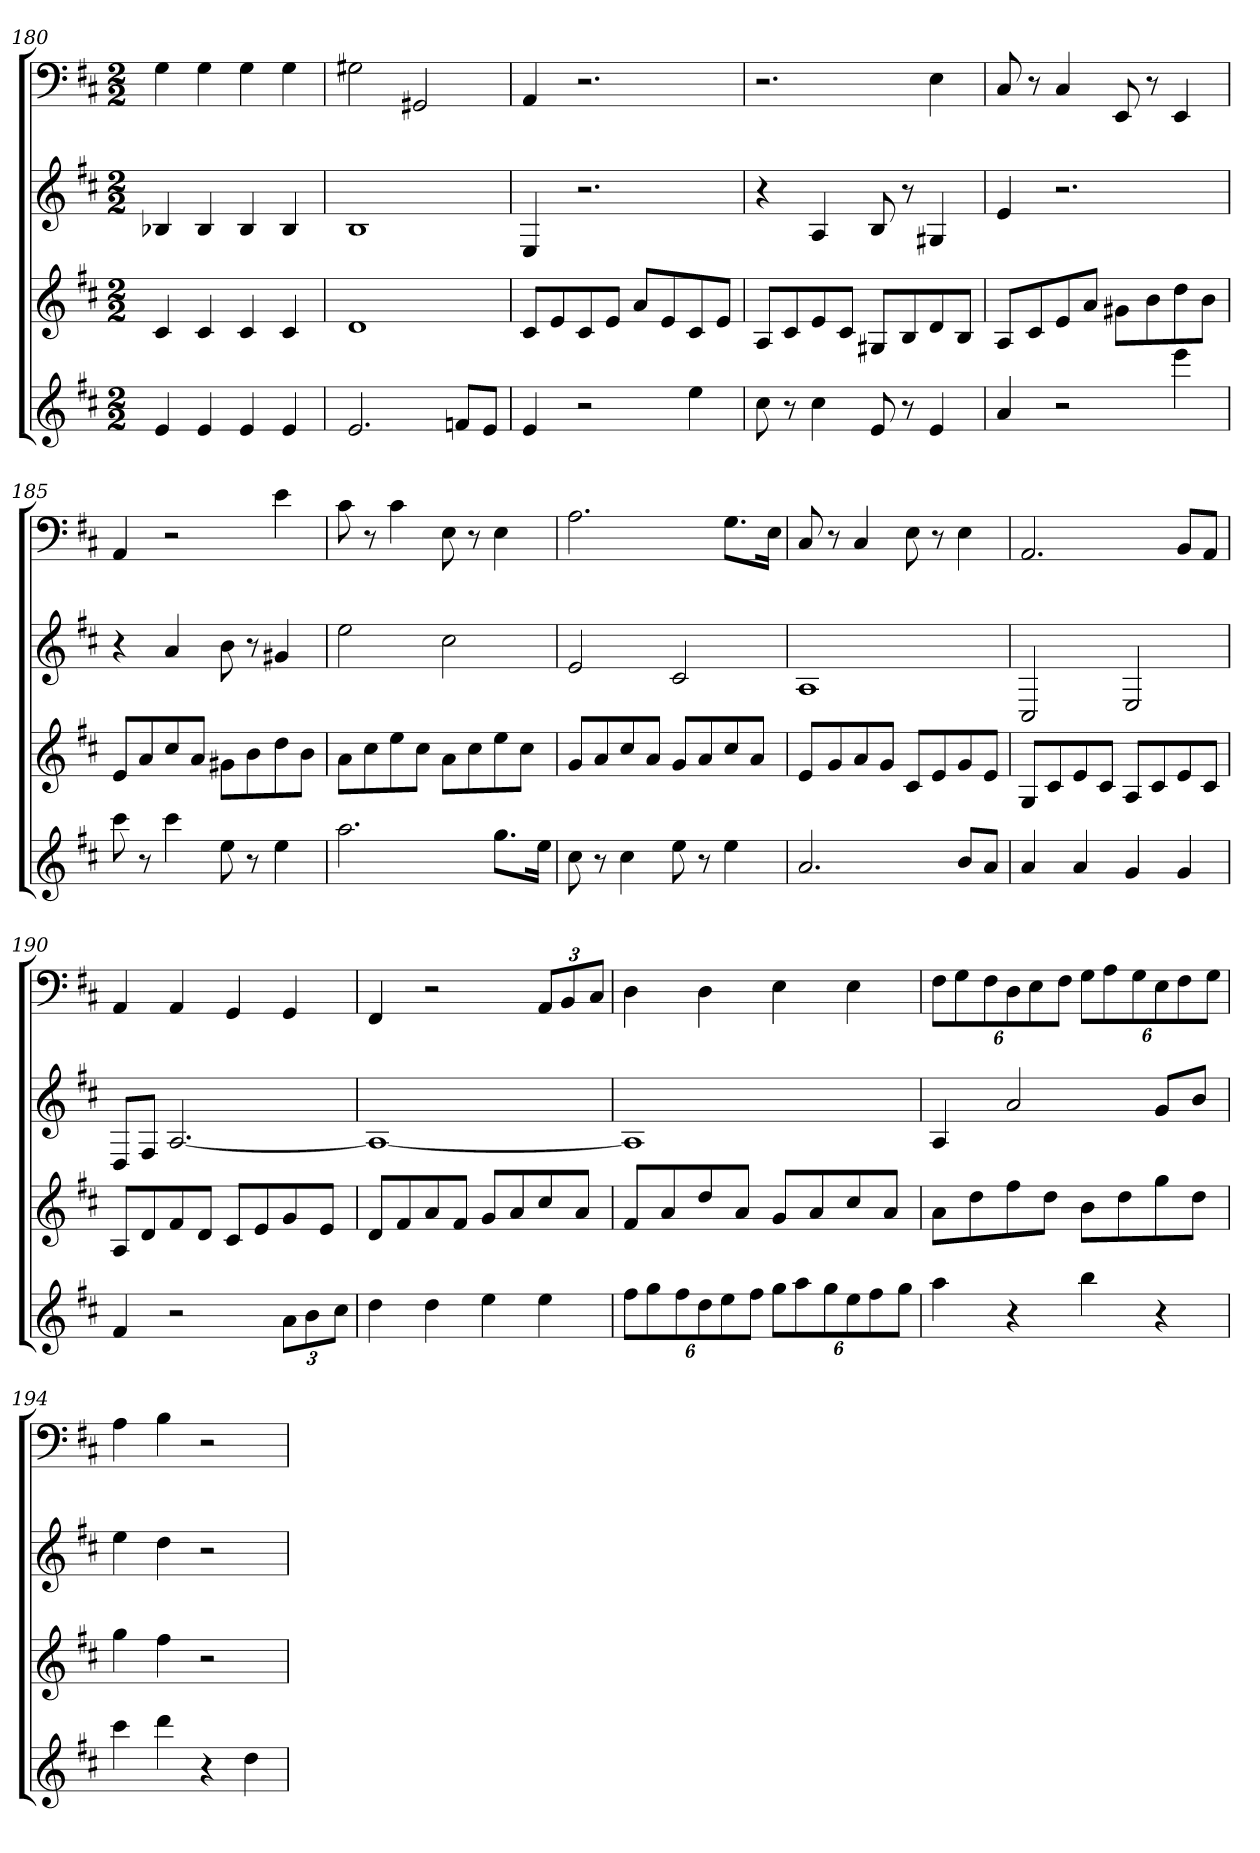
**kern	**kern	**kern	**kern
*part4	*part3	*part2	*part1
*staff4	*staff3	*staff2	*staff1
*k[f#c#]	*k[f#c#]	*k[f#c#]	*k[f#c#]
*D:	*D:	*D:	*D:
*M2/2	*M2/2	*M2/2	*M2/2
=180	=180	=180	=180
4e	4c#	4B-X	4G
4e	4c#	4B-	4G
4e	4c#	4B-	4G
4e	4c#	4B-	4G
=181	=181	=181	=181
2.e	1d	1B	2G#X
.	.	.	2GG#X
8fnL	.	.	.
8eJ	.	.	.
=182	=182	=182	=182
4e	8c#L	4E	4AA
.	8e	.	.
2r	8c#	2.r	2.r
.	8eJ	.	.
.	8aL	.	.
.	8e	.	.
4ee	8c#	.	.
.	8eJ	.	.
=183	=183	=183	=183
8cc#	8AL	4r	2.r
8r	8c#	.	.
4cc#	8e	4A	.
.	8c#J	.	.
8e	8G#XL	8B	.
8r	8B	8r	.
4e	8d	4G#X	4E
.	8BJ	.	.
=184	=184	=184	=184
4a	8AL	4e	8C#
.	8c#	.	8r
2r	8e	2.r	4C#
.	8aJ	.	.
.	8g#XL	.	8EE
.	8b	.	8r
4eee	8dd	.	4EE
.	8bJ	.	.
=185	=185	=185	=185
8ccc#	8eL	4r	4AA
8r	8a	.	.
4ccc#	8cc#	4a	2r
.	8aJ	.	.
8ee	8g#XL	8b	.
8r	8b	8r	.
4ee	8dd	4g#X	4e
.	8bJ	.	.
=186	=186	=186	=186
2.aa	8aL	2ee	8c#
.	8cc#	.	8r
.	8ee	.	4c#
.	8cc#J	.	.
.	8aL	2cc#	8E
.	8cc#	.	8r
8.ggL	8ee	.	4E
.	8cc#J	.	.
16eeJk	.	.	.
=187	=187	=187	=187
8cc#	8gL	2e	2.A
8r	8a	.	.
4cc#	8cc#	.	.
.	8aJ	.	.
8ee	8gL	2c#	.
8r	8a	.	.
4ee	8cc#	.	8.GL
.	8aJ	.	.
.	.	.	16EJk
=188	=188	=188	=188
2.a	8eL	1A	8C#
.	8g	.	8r
.	8a	.	4C#
.	8gJ	.	.
.	8c#L	.	8E
.	8e	.	8r
8bL	8g	.	4E
8aJ	8eJ	.	.
=189	=189	=189	=189
4a	8GL	2C#	2.AA
.	8c#	.	.
4a	8e	.	.
.	8c#J	.	.
4g	8AL	2E	.
.	8c#	.	.
4g	8e	.	8BBL
.	8c#J	.	8AAJ
=190	=190	=190	=190
4f#	8AL	8DL	4AA
.	8d	8F#J	.
2r	8f#	[2.A	4AA
.	8dJ	.	.
.	8c#L	.	4GG
.	8e	.	.
12aL	8g	.	4GG
12b	.	.	.
.	8eJ	.	.
12cc#J	.	.	.
=191	=191	=191	=191
4dd	8dL	1A_	4FF#
.	8f#	.	.
4dd	8a	.	2r
.	8f#J	.	.
4ee	8gL	.	.
.	8a	.	.
4ee	8cc#	.	12AAL
.	.	.	12BB
.	8aJ	.	.
.	.	.	12C#J
=192	=192	=192	=192
12ff#L	8f#L	1A]	4D
12gg	.	.	.
.	8a	.	.
12ff#	.	.	.
12dd	8dd	.	4D
12ee	.	.	.
.	8aJ	.	.
12ff#J	.	.	.
12ggL	8gL	.	4E
12aa	.	.	.
.	8a	.	.
12gg	.	.	.
12ee	8cc#	.	4E
12ff#	.	.	.
.	8aJ	.	.
12ggJ	.	.	.
=193	=193	=193	=193
4aa	8aL	4A	12F#L
.	.	.	12G
.	8dd	.	.
.	.	.	12F#
4r	8ff#	2a	12D
.	.	.	12E
.	8ddJ	.	.
.	.	.	12F#J
4bb	8bL	.	12GL
.	.	.	12A
.	8dd	.	.
.	.	.	12G
4r	8gg	8gL	12E
.	.	.	12F#
.	8ddJ	8bJ	.
.	.	.	12GJ
=194	=194	=194	=194
4ccc#	4gg	4ee	4A
4ddd	4ff#	4dd	4B
4r	2r	2r	2r
4dd	.	.	.
=	=	=	=
*-	*-	*-	*-
